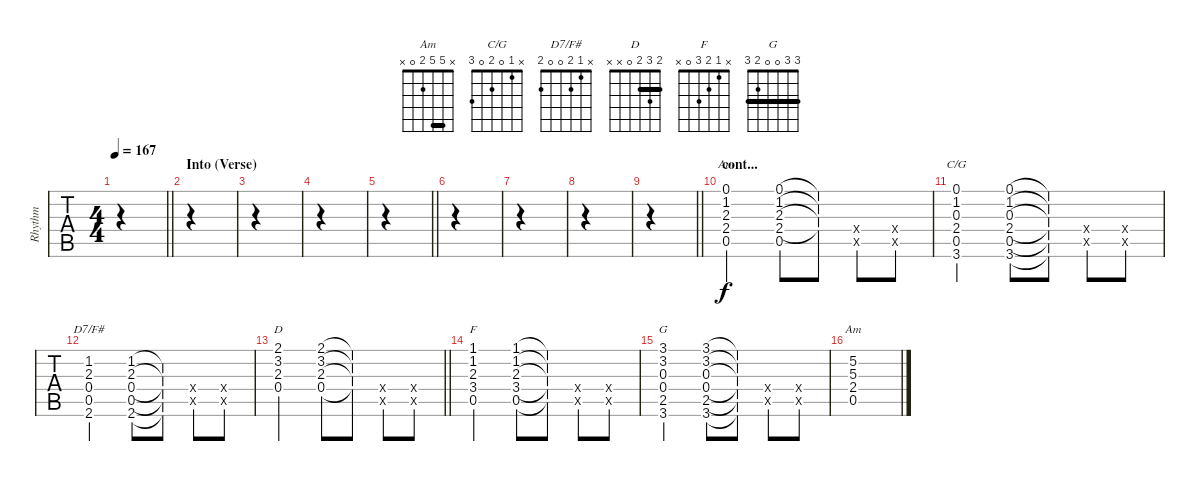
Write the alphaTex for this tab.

\track ("Rhythm" "Rhythm") {instrument overdrivenguitar}
\staff {tabs}
\tuning (E4 B3 G3 D3 A2 E2) {hide}
\chord ("Am" x 1 2 2 0 x)
\chord ("C/G" x 1 0 2 0 3)
\chord ("D7/F#" x 1 2 0 0 2)
\chord ("D" 2 3 2 0 x x) {barre 2}
\chord ("F" x 1 2 3 0 x)
\chord ("G" 3 3 0 0 2 3) {barre 3}
\chord ("Am" x 5 5 2 0 x) {barre 5}
\ts (4 4)
\tempo 167
\clef g2
\barLineRight lightlight
\ks c
|
\section ("" "Into (Verse)")
|
|
|
\barLineRight lightlight
|
|
|
|
\barLineRight lightlight
|
\section ("" "cont...")
(0.1 1.2 2.3 2.4 0.5).2{ch "Am" instrument electricguitarclean} (0.1 1.2 2.3 2.4 0.5).8 (0.1{t} 1.2{t} 2.3{t} 2.4{t}).8 (0.4{x} 0.5{x}).8 (2.4{x} 0.5{x}).8 |
(0.1 1.2 0.3 2.4 0.5 3.6).2{ch "C/G"} (0.1 1.2 0.3 2.4 0.5 3.6).8 (0.1{t} 1.2{t} 0.3{t} 2.4{t} 0.5{t} 3.6{t}).8 (0.4{x} 0.5{x}).8 (2.4{x} 0.5{x}).8 |
(1.2 2.3 0.4 0.5 2.6).2{ch "D7/F#"} (1.2 2.3 0.4 0.5 2.6).8 (1.2{t} 2.3{t} 0.4{t} 0.5{t} 2.6{t}).8 (0.4{x} 0.5{x}).8 (2.4{x} 0.5{x}).8 |
\barLineRight lightlight
(2.1 3.2 2.3 0.4).2{ch "D"} (2.1 3.2 2.3 0.4).8 (2.1{t} 3.2{t} 2.3{t} 0.4{t}).8 (0.4{x} 0.5{x}).8 (2.4{x} 0.5{x}).8 |
(1.1 1.2 2.3 3.4 0.5).2{ch "F"} (1.1 1.2 2.3 3.4 0.5).8 (1.1{t} 1.2{t} 2.3{t} 3.4{t} 0.5{t}).8 (0.4{x} 0.5{x}).8 (2.4{x} 0.5{x}).8 |
(3.1 3.2 0.3 0.4 2.5 3.6).2{ch "G"} (3.1 3.2 0.3 0.4 2.5 3.6).8 (3.1{t} 3.2{t} 0.3{t} 0.4{t} 2.5{t} 3.6{t}).8 (0.4{x} 0.5{x}).8 (2.4{x} 0.5{x}).8 |
(5.2 5.3 2.4 0.5).1{ch "Am"}
